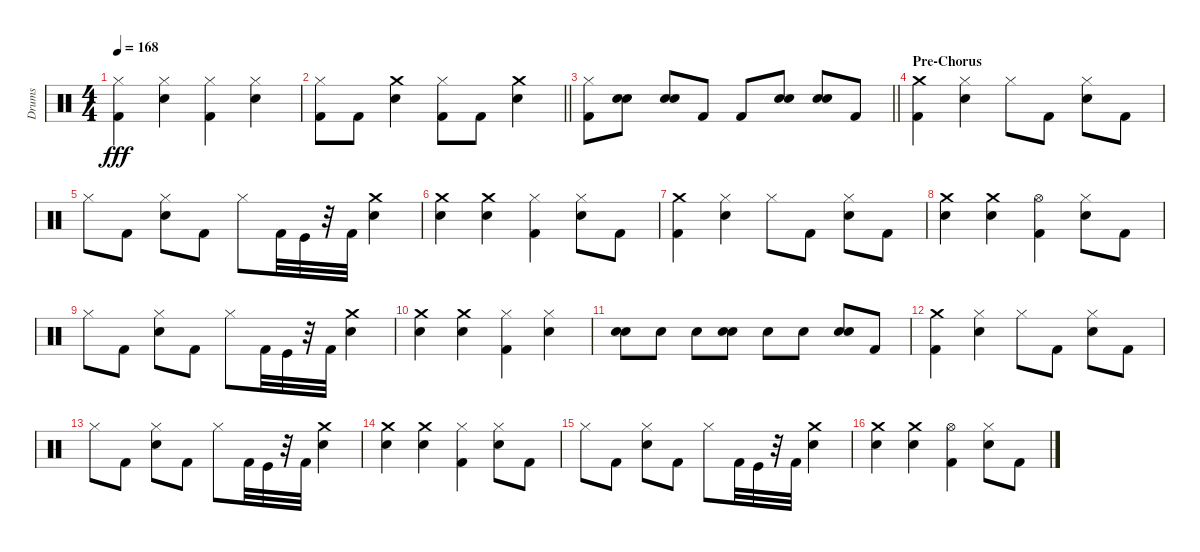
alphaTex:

\track ("Drums" "Drums") {instrument percussion}
\staff {score}
\articulation defaults
\ts (4 4)
\tempo 168
\clef neutral
\ks c
("Kick (hit) 2" "Hi-Hat (closed)").4{dy fff} ("Snare (hit) 2" "Hi-Hat (closed)").4 ("Kick (hit) 2" "Hi-Hat (closed)").4 ("Snare (hit) 2" "Hi-Hat (closed)").4 |
\barLineRight lightlight
("Kick (hit) 2" "Hi-Hat (closed)").8 "Kick (hit) 2".8 ("Crash medium (hit)" "Snare (hit) 2").4 ("Kick (hit) 2" "Hi-Hat (closed)").8 "Kick (hit) 2".8 ("Crash medium (hit)" "Snare (hit) 2").4 |
\barLineRight lightlight
("Kick (hit) 2" "Hi-Hat (closed)").8 ("Snare (hit) 2" "Snare (hit) 2").8 ("Snare (hit) 2" "Snare (hit) 2").8 "Kick (hit) 2".8 "Kick (hit) 2".8 ("Snare (hit) 2" "Snare (hit) 2").8 ("Snare (hit) 2" "Snare (hit) 2").8 "Kick (hit) 2".8 |
\section ("" "Pre-Chorus")
("Kick (hit) 2" "Crash medium (hit)").4 ("Hi-Hat (closed)" "Snare (hit) 2").4 "Hi-Hat (closed)".8 "Kick (hit) 2".8 ("Snare (hit) 2" "Hi-Hat (closed)").8 "Kick (hit) 2".8 |
"Hi-Hat (closed)".8 "Kick (hit) 2".8 ("Snare (hit) 2" "Hi-Hat (closed)").8 "Kick (hit) 2".8 "Hi-Hat (closed)".8 "Kick (hit) 2".32 "Kick (hit)".32 r.32 "Kick (hit) 2".32 ("Crash medium (hit)" "Snare (hit) 2").4 |
("Crash medium (hit)" "Snare (hit) 2").4 ("Crash medium (hit)" "Snare (hit) 2").4 ("Hi-Hat (closed)" "Kick (hit) 2").4 ("Snare (hit) 2" "Hi-Hat (closed)").8 "Kick (hit) 2".8 |
("Kick (hit) 2" "Crash medium (hit)").4 ("Hi-Hat (closed)" "Snare (hit) 2").4 "Hi-Hat (closed)".8 "Kick (hit) 2".8 ("Snare (hit) 2" "Hi-Hat (closed)").8 "Kick (hit) 2".8 |
("Crash medium (hit)" "Snare (hit) 2").4 ("Crash medium (hit)" "Snare (hit) 2").4 ("Hi-Hat (open)" "Kick (hit) 2").4 ("Snare (hit) 2" "Hi-Hat (closed)").8 "Kick (hit) 2".8 |
"Hi-Hat (closed)".8 "Kick (hit) 2".8 ("Snare (hit) 2" "Hi-Hat (closed)").8 "Kick (hit) 2".8 "Hi-Hat (closed)".8 "Kick (hit) 2".32 "Kick (hit)".32 r.32 "Kick (hit) 2".32 ("Crash medium (hit)" "Snare (hit) 2").4 |
("Snare (hit) 2" "Crash medium (hit)").4 ("Snare (hit) 2" "Crash medium (hit)").4 ("Kick (hit) 2" "Hi-Hat (closed)").4 ("Hi-Hat (closed)" "Snare (hit) 2").4 |
("Snare (hit) 2" "Snare (hit) 2").8 "Snare (hit) 2".8 "Snare (hit) 2".8 ("Snare (hit) 2" "Snare (hit) 2").8 "Snare (hit) 2".8 "Snare (hit) 2".8 ("Snare (hit) 2" "Snare (hit) 2").8 "Kick (hit) 2".8 |
("Kick (hit) 2" "Crash medium (hit)").4 ("Hi-Hat (closed)" "Snare (hit) 2").4 "Hi-Hat (closed)".8 "Kick (hit) 2".8 ("Snare (hit) 2" "Hi-Hat (closed)").8 "Kick (hit) 2".8 |
"Hi-Hat (closed)".8 "Kick (hit) 2".8 ("Snare (hit) 2" "Hi-Hat (closed)").8 "Kick (hit) 2".8 "Hi-Hat (closed)".8 "Kick (hit) 2".32 "Kick (hit)".32 r.32 "Kick (hit) 2".32 ("Crash medium (hit)" "Snare (hit) 2").4 |
("Crash medium (hit)" "Snare (hit) 2").4 ("Crash medium (hit)" "Snare (hit) 2").4 ("Hi-Hat (closed)" "Kick (hit) 2").4 ("Snare (hit) 2" "Hi-Hat (closed)").8 "Kick (hit) 2".8 |
"Hi-Hat (closed)".8 "Kick (hit) 2".8 ("Snare (hit) 2" "Hi-Hat (closed)").8 "Kick (hit) 2".8 "Hi-Hat (closed)".8 "Kick (hit) 2".32 "Kick (hit)".32 r.32 "Kick (hit) 2".32 ("Crash medium (hit)" "Snare (hit) 2").4 |
("Crash medium (hit)" "Snare (hit) 2").4 ("Crash medium (hit)" "Snare (hit) 2").4 ("Hi-Hat (open)" "Kick (hit) 2").4 ("Snare (hit) 2" "Hi-Hat (closed)").8 "Kick (hit) 2".8
